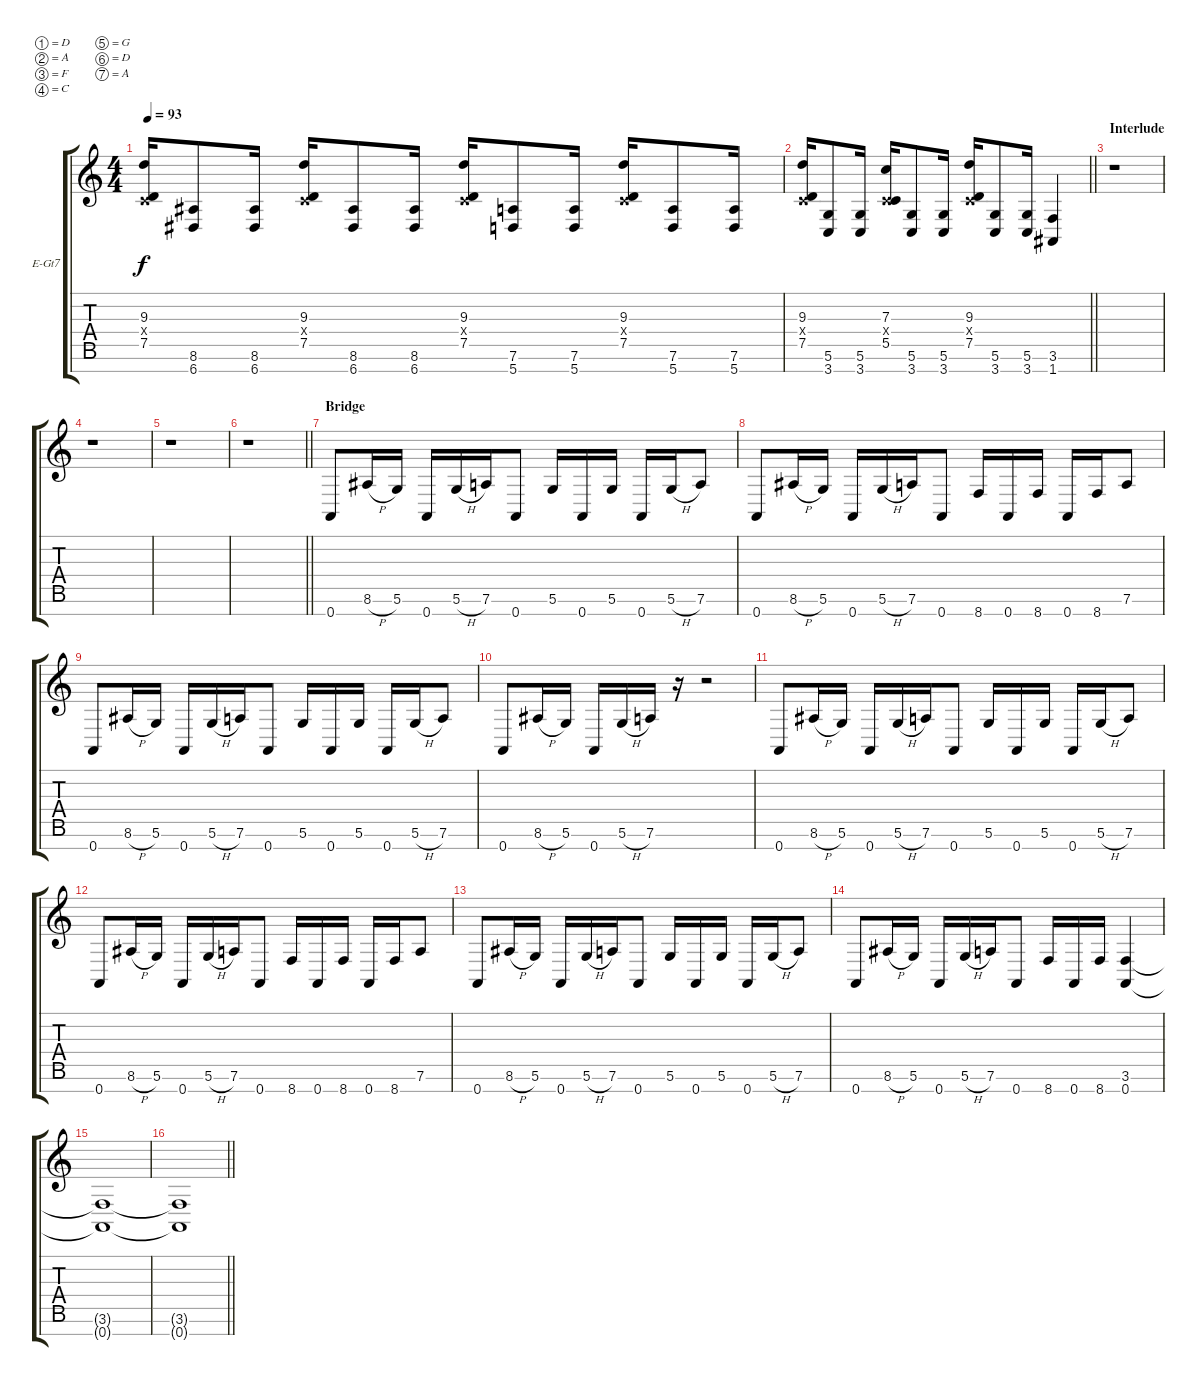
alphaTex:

\bracketExtendMode groupsimilarinstruments
\firstSystemTrackNameOrientation horizontal
\otherSystemsTrackNameOrientation horizontal
\track ("Electric Guitar 2" "E-Gt7") {instrument distortionguitar}
\staff {score tabs}
\tuning (D4 A3 F3 C3 G2 D2 A1)
\ts (4 4)
\tempo 93
\clef g2
\ks c
(9.3 0.4{x} 7.5).16{dy f} (8.6 6.7).8 (8.6 6.7).16 (9.3 0.4{x} 7.5).16 (8.6 6.7).8 (8.6 6.7).16 (9.3 0.4{x} 7.5).16 (7.6 5.7).8 (7.6 5.7).16 (9.3 0.4{x} 7.5).16 (7.6 5.7).8 (7.6 5.7).16 |
\barLineRight lightlight
(9.3 0.4{x} 7.5).16 (5.6 3.7).8 (5.6 3.7).16 (7.3 0.4{x} 5.5).16 (5.6 3.7).8 (5.6 3.7).16 (9.3 0.4{x} 7.5).16 (5.6 3.7).8 (5.6 3.7).16 (3.6 1.7).4 |
\section ("" "Interlude")
r.1 |
r.1 |
r.1 |
\barLineRight lightlight
r.1 |
\section ("" "Bridge")
0.7.8 8.6{h}.16 5.6.16 0.7.16 5.6{h}.16 7.6.16 0.7.8 5.6.16 0.7.16 5.6.16 0.7.16 5.6{h}.16 7.6.8 |
0.7.8 8.6{h}.16 5.6.16 0.7.16 5.6{h}.16 7.6.16 0.7.8 8.7.16 0.7.16 8.7.16 0.7.16 8.7.16 7.6.8 |
0.7.8 8.6{h}.16 5.6.16 0.7.16 5.6{h}.16 7.6.16 0.7.8 5.6.16 0.7.16 5.6.16 0.7.16 5.6{h}.16 7.6.8 |
0.7.8 8.6{h}.16 5.6.16 0.7.16 5.6{h}.16 7.6.16 r.16 r.2 |
0.7.8 8.6{h}.16 5.6.16 0.7.16 5.6{h}.16 7.6.16 0.7.8 5.6.16 0.7.16 5.6.16 0.7.16 5.6{h}.16 7.6.8 |
0.7.8 8.6{h}.16 5.6.16 0.7.16 5.6{h}.16 7.6.16 0.7.8 8.7.16 0.7.16 8.7.16 0.7.16 8.7.16 7.6.8 |
0.7.8 8.6{h}.16 5.6.16 0.7.16 5.6{h}.16 7.6.16 0.7.8 5.6.16 0.7.16 5.6.16 0.7.16 5.6{h}.16 7.6.8 |
0.7.8 8.6{h}.16 5.6.16 0.7.16 5.6{h}.16 7.6.16 0.7.8 8.7.16 0.7.16 8.7.16 (3.6 0.7).4 |
(3.6{t} 0.7{t}).1 |
\barLineRight lightlight
(3.6{t} 0.7{t}).1
